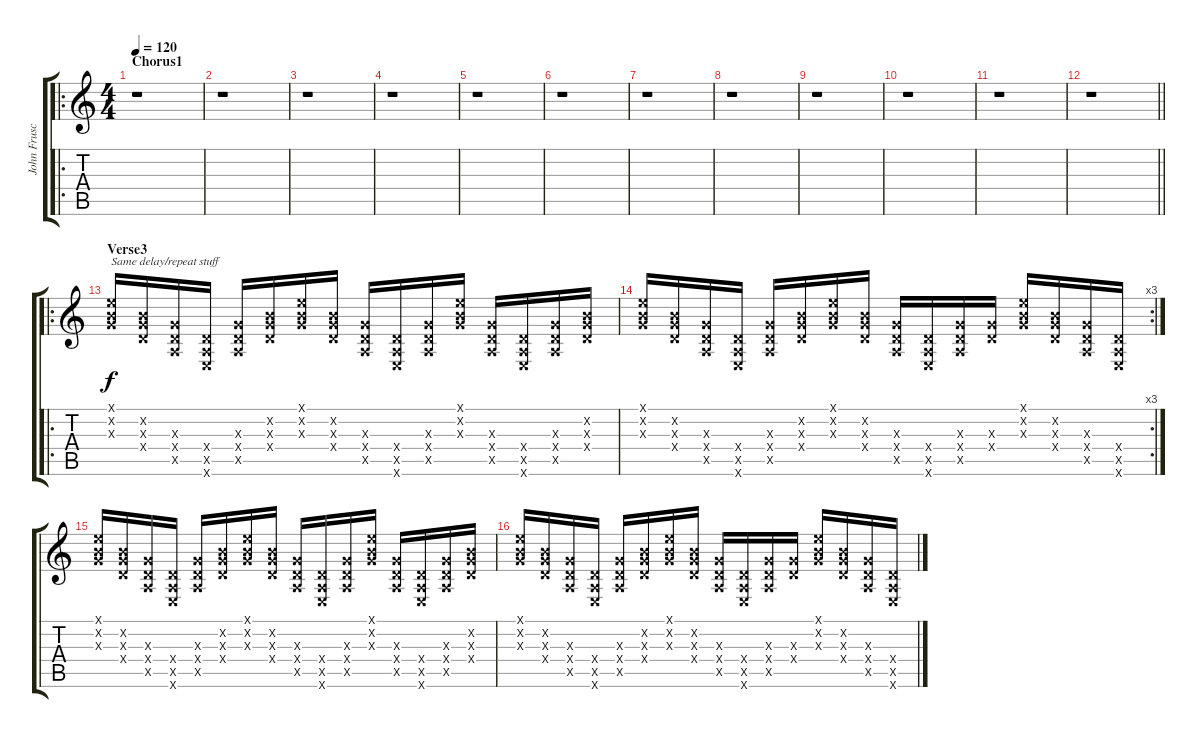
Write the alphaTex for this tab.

\track ("John Frusciante (Lead Guitar)" "John Frusc") {instrument electricguitarclean}
\staff {score tabs}
\tuning (E4 B3 G3 D3 A2 E2) {hide}
\ro
\ts (4 4)
\section ("" "Chorus1")
\tempo 120
\clef g2
\ks c
r.1{dy f} |
r.1 |
r.1 |
r.1 |
r.1 |
r.1 |
r.1 |
r.1 |
r.1 |
r.1 |
r.1 |
\barLineRight lightlight
r.1 |
\ro
\section ("" "Verse3")
(0.1{x} 0.2{x} 0.3{x}).16{txt "Same delay/repeat stuff"} (0.2{x} 0.3{x} 0.4{x}).16 (0.3{x} 0.4{x} 0.5{x}).16 (0.4{x} 0.5{x} 0.6{x}).16 (0.3{x} 0.4{x} 0.5{x}).16 (0.2{x} 0.3{x} 0.4{x}).16 (0.1{x} 0.2{x} 0.3{x}).16 (0.2{x} 0.3{x} 0.4{x}).16 (0.3{x} 0.4{x} 0.5{x}).16 (0.4{x} 0.5{x} 0.6{x}).16 (0.3{x} 0.4{x} 0.5{x}).16 (0.1{x} 0.2{x} 0.3{x}).16 (0.3{x} 0.4{x} 0.5{x}).16 (0.4{x} 0.5{x} 0.6{x}).16 (0.3{x} 0.4{x} 0.5{x}).16 (0.2{x} 0.3{x} 0.4{x}).16 |
\rc 3
(0.1{x} 0.2{x} 0.3{x}).16 (0.2{x} 0.3{x} 0.4{x}).16 (0.3{x} 0.4{x} 0.5{x}).16 (0.4{x} 0.5{x} 0.6{x}).16 (0.3{x} 0.4{x} 0.5{x}).16 (0.2{x} 0.3{x} 0.4{x}).16 (0.1{x} 0.2{x} 0.3{x}).16 (0.2{x} 0.3{x} 0.4{x}).16 (0.3{x} 0.4{x} 0.5{x}).16 (0.4{x} 0.5{x} 0.6{x}).16 (0.3{x} 0.4{x} 0.5{x}).16 (0.3{x} 0.4{x}).16 (0.1{x} 0.2{x} 0.3{x}).16 (0.2{x} 0.3{x} 0.4{x}).16 (0.3{x} 0.4{x} 0.5{x}).16 (0.4{x} 0.5{x} 0.6{x}).16 |
(0.1{x} 0.2{x} 0.3{x}).16 (0.2{x} 0.3{x} 0.4{x}).16 (0.3{x} 0.4{x} 0.5{x}).16 (0.4{x} 0.5{x} 0.6{x}).16 (0.3{x} 0.4{x} 0.5{x}).16 (0.2{x} 0.3{x} 0.4{x}).16 (0.1{x} 0.2{x} 0.3{x}).16 (0.2{x} 0.3{x} 0.4{x}).16 (0.3{x} 0.4{x} 0.5{x}).16 (0.4{x} 0.5{x} 0.6{x}).16 (0.3{x} 0.4{x} 0.5{x}).16 (0.1{x} 0.2{x} 0.3{x}).16 (0.3{x} 0.4{x} 0.5{x}).16 (0.4{x} 0.5{x} 0.6{x}).16 (0.3{x} 0.4{x} 0.5{x}).16 (0.2{x} 0.3{x} 0.4{x}).16 |
(0.1{x} 0.2{x} 0.3{x}).16 (0.2{x} 0.3{x} 0.4{x}).16 (0.3{x} 0.4{x} 0.5{x}).16 (0.4{x} 0.5{x} 0.6{x}).16 (0.3{x} 0.4{x} 0.5{x}).16 (0.2{x} 0.3{x} 0.4{x}).16 (0.1{x} 0.2{x} 0.3{x}).16 (0.2{x} 0.3{x} 0.4{x}).16 (0.3{x} 0.4{x} 0.5{x}).16 (0.4{x} 0.5{x} 0.6{x}).16 (0.3{x} 0.4{x} 0.5{x}).16 (0.3{x} 0.4{x}).16 (0.1{x} 0.2{x} 0.3{x}).16 (0.2{x} 0.3{x} 0.4{x}).16 (0.3{x} 0.4{x} 0.5{x}).16 (0.4{x} 0.5{x} 0.6{x}).16
